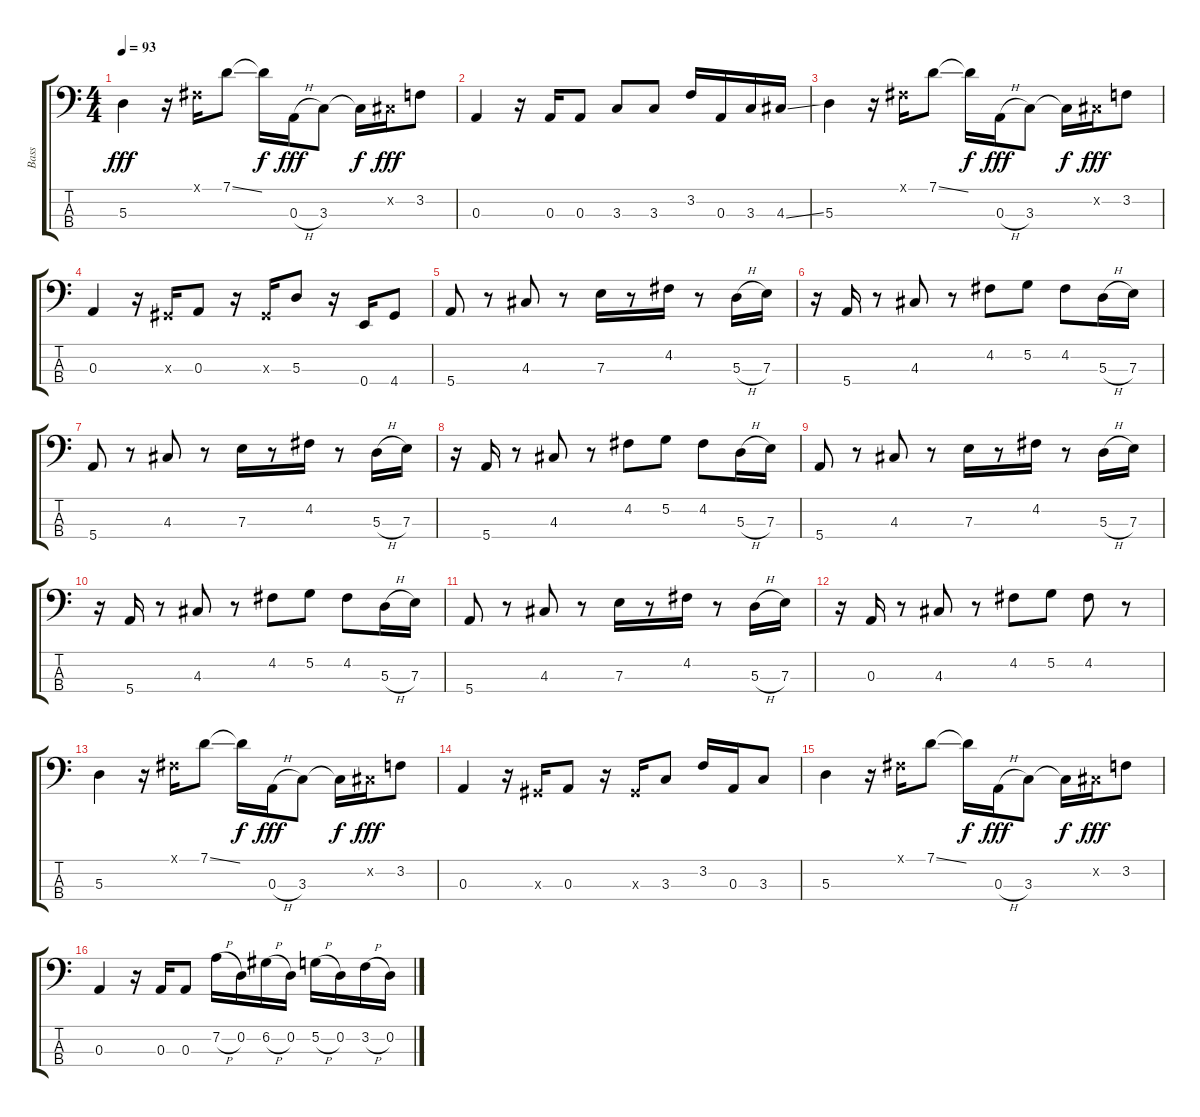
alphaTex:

\track ("Bass" "Bass") {instrument electricbassfinger}
\staff {score tabs}
\tuning (G2 D2 A1 E1) {hide}
\ts (4 4)
\tempo 93
\clef f4
\ks c
5.3.4{dy fff} r.16 -1.1{x}.16 7.1{ss}.8 7.1{t}.16{dy f} 0.3{h}.16{dy fff} 3.3.8 3.3{t}.16{dy f} -1.2{x}.16{dy fff} 3.2.8 |
0.3.4 r.16 0.3.16 0.3.8 3.3.8 3.3.8 3.2.16 0.3.16 3.3.16 4.3{ss}.16 |
5.3.4 r.16 -1.1{x}.16 7.1{ss}.8 7.1{t}.16{dy f} 0.3{h}.16{dy fff} 3.3.8 3.3{t}.16{dy f} -1.2{x}.16{dy fff} 3.2.8 |
0.3.4 r.16 -1.3{x}.16 0.3.8 r.16 -1.3{x}.16 5.3.8 r.16 0.4.16 4.4.8 |
5.4.8 r.8 4.3.8 r.8 7.3.16 r.8 4.2.16 r.8 5.3{h}.16 7.3.16 |
r.16 5.4.16 r.8 4.3.8 r.8 4.2.8 5.2.8 4.2.8 5.3{h}.16 7.3.16 |
5.4.8 r.8 4.3.8 r.8 7.3.16 r.8 4.2.16 r.8 5.3{h}.16 7.3.16 |
r.16 5.4.16 r.8 4.3.8 r.8 4.2.8 5.2.8 4.2.8 5.3{h}.16 7.3.16 |
5.4.8 r.8 4.3.8 r.8 7.3.16 r.8 4.2.16 r.8 5.3{h}.16 7.3.16 |
r.16 5.4.16 r.8 4.3.8 r.8 4.2.8 5.2.8 4.2.8 5.3{h}.16 7.3.16 |
5.4.8 r.8 4.3.8 r.8 7.3.16 r.8 4.2.16 r.8 5.3{h}.16 7.3.16 |
r.16 0.3.16 r.8 4.3.8 r.8 4.2.8 5.2.8 4.2.8 r.8 |
5.3.4 r.16 -1.1{x}.16 7.1{ss}.8 7.1{t}.16{dy f} 0.3{h}.16{dy fff} 3.3.8 3.3{t}.16{dy f} -1.2{x}.16{dy fff} 3.2.8 |
0.3.4 r.16 -1.3{x}.16 0.3.8 r.16 -1.3{x}.16 3.3.8 3.2.16 0.3.16 3.3.8 |
5.3.4 r.16 -1.1{x}.16 7.1{ss}.8 7.1{t}.16{dy f} 0.3{h}.16{dy fff} 3.3.8 3.3{t}.16{dy f} -1.2{x}.16{dy fff} 3.2.8 |
0.3.4 r.16 0.3.16 0.3.8 7.2{h}.16 0.2.16 6.2{h}.16 0.2.16 5.2{h}.16 0.2.16 3.2{h}.16 0.2.16
